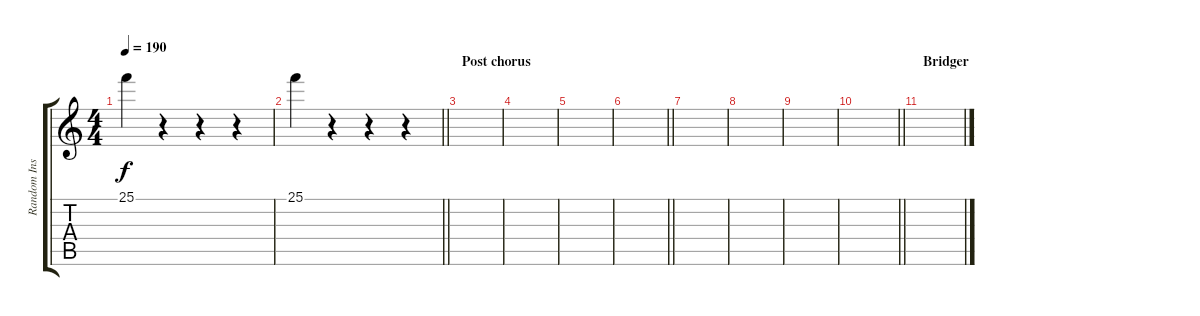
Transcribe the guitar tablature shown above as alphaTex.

\track ("Random Instruments" "Random Ins") {instrument tinklebell}
\staff {score tabs}
\tuning (E4 B3 G3 D3 A2 E2) {hide}
\ts (4 4)
\tempo 190
\clef g2
\ks c
25.1.4{dy f} r.4 r.4 r.4 |
\barLineRight lightlight
25.1.4 r.4 r.4 r.4 |
\section ("" "Post chorus")
|
|
|
\barLineRight lightlight
|
|
|
|
\barLineRight lightlight
|
\section ("" "Bridger")
